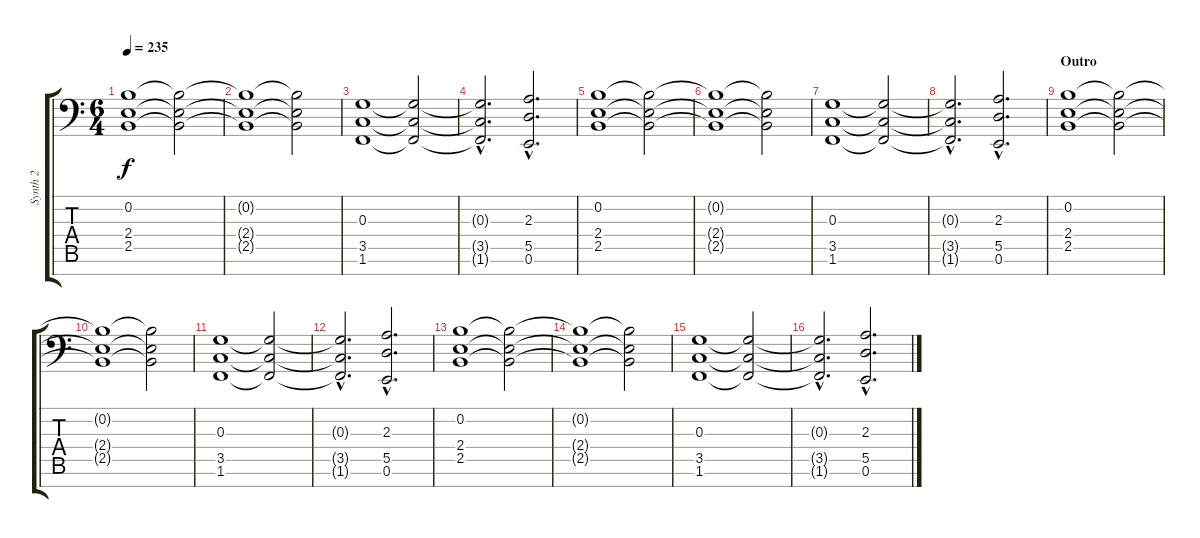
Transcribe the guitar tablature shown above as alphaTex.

\track ("Synth 2" "Synth 2") {instrument choiraahs}
\staff {score tabs}
\tuning (E4 B3 G3 D3 A2 E2 C-1) {hide}
\ts (6 4)
\tempo 235
\clef f4
\ks c
(0.2 2.4 2.5).1{dy f} (0.2{t} 2.4{t} 2.5{t}).2 |
(0.2{t} 2.4{t} 2.5{t}).1 (0.2{t} 2.4{t} 2.5{t}).2 |
(0.3 3.5 1.6).1 (0.3{t} 3.5{t} 1.6{t}).2 |
(0.3{hac t} 3.5{hac t} 1.6{hac t}).2{d} (2.3{hac} 5.5{hac} 0.6{hac}).2{d} |
(0.2 2.4 2.5).1 (0.2{t} 2.4{t} 2.5{t}).2 |
(0.2{t} 2.4{t} 2.5{t}).1 (0.2{t} 2.4{t} 2.5{t}).2 |
(0.3 3.5 1.6).1 (0.3{t} 3.5{t} 1.6{t}).2 |
(0.3{hac t} 3.5{hac t} 1.6{hac t}).2{d} (2.3{hac} 5.5{hac} 0.6{hac}).2{d} |
\section ("" "Outro")
(0.2 2.4 2.5).1 (0.2{t} 2.4{t} 2.5{t}).2 |
(0.2{t} 2.4{t} 2.5{t}).1 (0.2{t} 2.4{t} 2.5{t}).2 |
(0.3 3.5 1.6).1 (0.3{t} 3.5{t} 1.6{t}).2 |
(0.3{hac t} 3.5{hac t} 1.6{hac t}).2{d} (2.3{hac} 5.5{hac} 0.6{hac}).2{d} |
(0.2 2.4 2.5).1 (0.2{t} 2.4{t} 2.5{t}).2 |
(0.2{t} 2.4{t} 2.5{t}).1 (0.2{t} 2.4{t} 2.5{t}).2 |
(0.3 3.5 1.6).1 (0.3{t} 3.5{t} 1.6{t}).2 |
(0.3{hac t} 3.5{hac t} 1.6{hac t}).2{d} (2.3{hac} 5.5{hac} 0.6{hac}).2{d}
